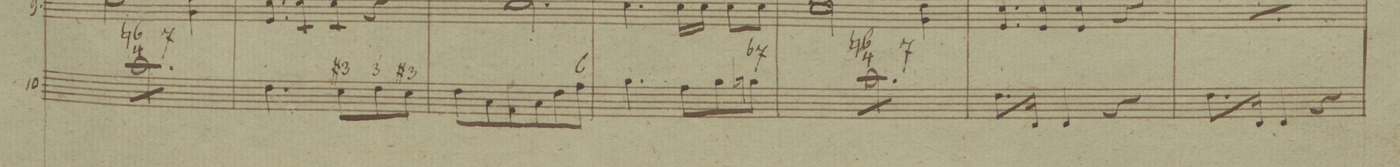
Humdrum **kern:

**kern	**fba	**dynam
*I"10.	*	*
*clefF4	*	*
*k[b-]	*	*
*M3/4	*	*
*2\right	*	*
*tremolo	*	*
8c\L	6n 4	.
8c\	.	.
8c\	.	.
8c\	.	.
8c\	7	.
8c\J	.	.
*Xtremolo	*	*
=126	=126	=126
4.F\	.	.
8E\L	3#	.
8F\	3	.
8E\J	3#	.
=127	=127	=127
8F\L	.	.
8C\	.	.
8AA\	.	.
8C\	.	.
8F\	.	.
8A\J	6	.
=128	=128	=128
4.B-\	.	.
8A\L	.	.
8B-\	.	.
8Bn\J	6	.
.	7	.
=129	=129	=129
*tremolo	*	*
8c\L	6n 4	.
8c\	.	.
8c\	.	.
8c\	.	.
8c\	7	.
8c\J	.	.
=130	=130	=130
8.F\L	.	.
16FF/Jk	.	.
4FF/	.	.
4r	.	.
=131	=131	=131
8.F\L	.	.
16FF/Jk	.	.
4FF/	.	.
4r	.	.
=132	=132	=132
*-	*-	*-
